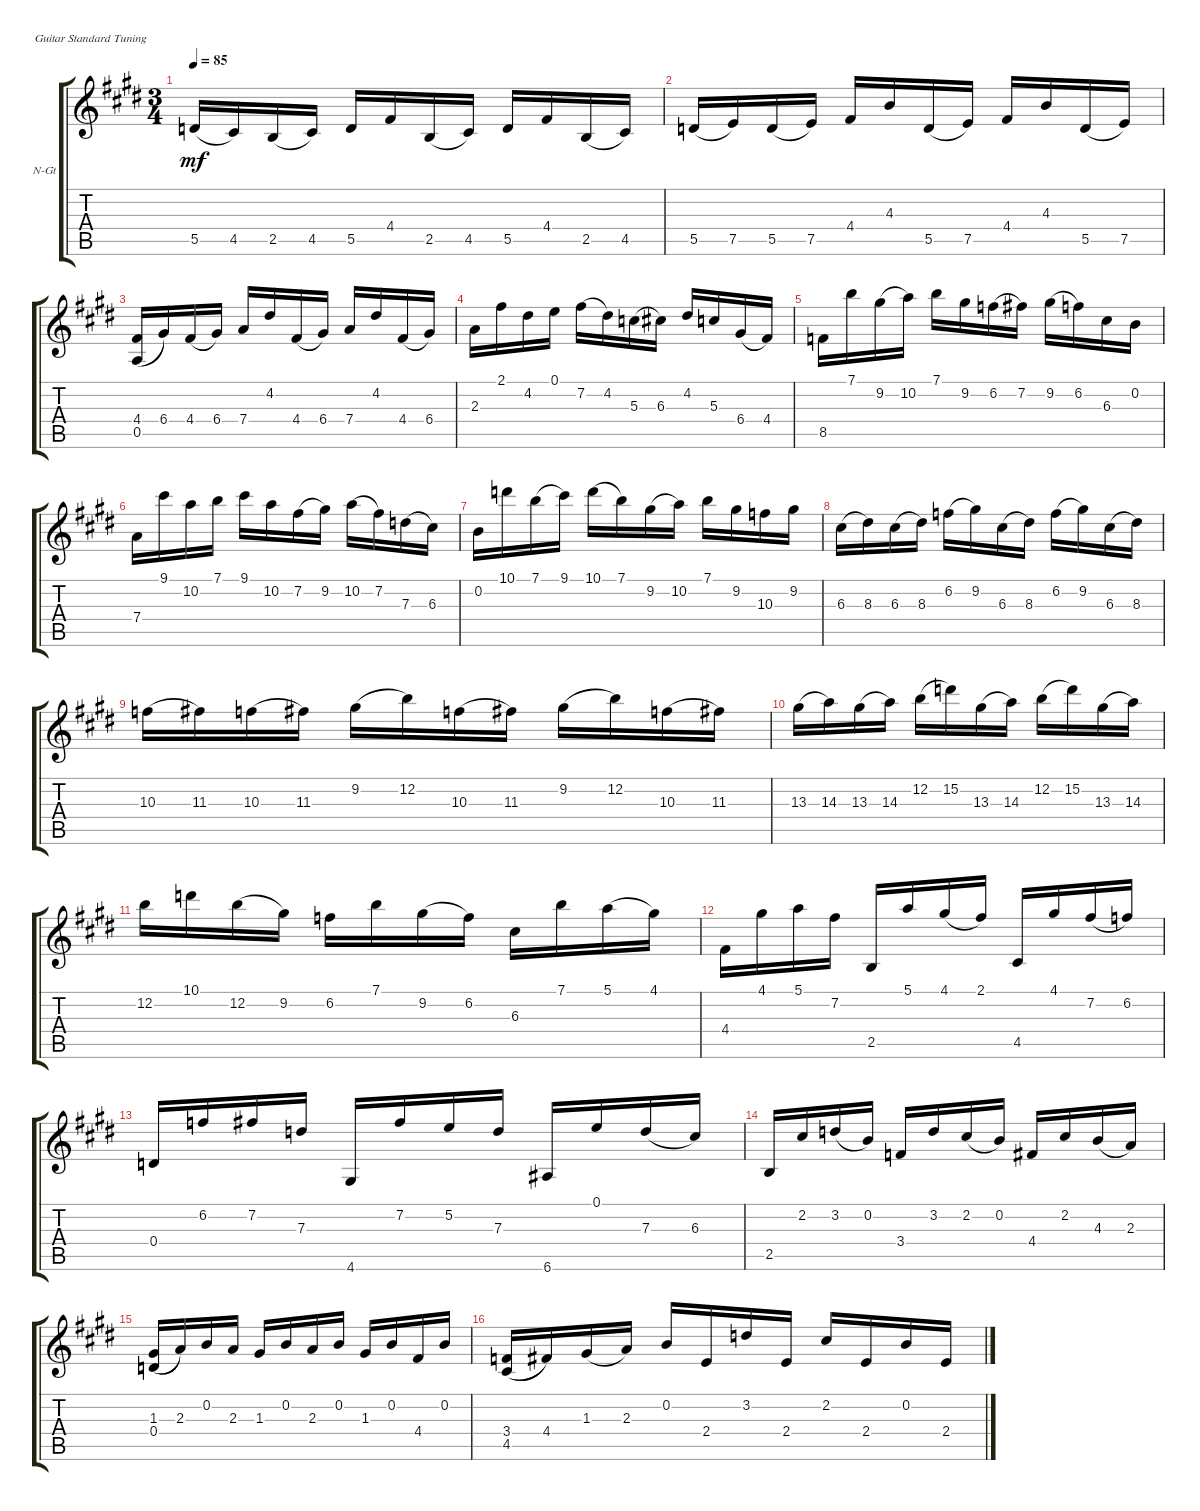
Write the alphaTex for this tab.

\defaultSystemsLayout 4
\bracketExtendMode groupsimilarinstruments
\firstSystemTrackNameOrientation horizontal
\otherSystemsTrackNameOrientation horizontal
\track ("Nylon Guitar" "N-Gt") {instrument acousticguitarnylon}
\staff {score tabs}
\tuning (E4 B3 G3 D3 A2 E2)
\ts (3 4)
\tempo 85
\clef g2
\ks e
5.5.16{dy mf legatoorigin} 4.5.16 2.5.16{legatoorigin} 4.5.16 5.5.16 4.4.16 2.5.16{legatoorigin} 4.5.16 5.5.16 4.4.16 2.5.16{legatoorigin} 4.5.16 |
5.5.16{legatoorigin} 7.5.16 5.5.16{legatoorigin} 7.5.16 4.4.16 4.3.16 5.5.16{legatoorigin} 7.5.16 4.4.16 4.3.16 5.5.16{legatoorigin} 7.5.16 |
(0.5 4.4).16{legatoorigin} 6.4.16 4.4.16{legatoorigin} 6.4.16 7.4.16 4.2.16 4.4.16{legatoorigin} 6.4.16 7.4.16 4.2.16 4.4.16{legatoorigin} 6.4.16 |
2.3.16 2.1.16 4.2.16 0.1.16 7.2.16{legatoorigin} 4.2.16 5.3.16{legatoorigin} 6.3.16 4.2.16 5.3.16 6.4.16{legatoorigin} 4.4.16 |
8.5.16 7.1.16 9.2.16{legatoorigin} 10.2.16 7.1.16 9.2.16 6.2.16{legatoorigin} 7.2.16 9.2.16{legatoorigin} 6.2.16 6.3.16 0.2.16 |
7.4.16 9.1.16 10.2.16 7.1.16 9.1.16 10.2.16 7.2.16{legatoorigin} 9.2.16 10.2.16{legatoorigin} 7.2.16 7.3.16{legatoorigin} 6.3.16 |
0.2.16 10.1.16 7.1.16{legatoorigin} 9.1.16 10.1.16{legatoorigin} 7.1.16 9.2.16{legatoorigin} 10.2.16 7.1.16 9.2.16 10.3.16 9.2.16 |
6.3.16{legatoorigin} 8.3.16 6.3.16{legatoorigin} 8.3.16 6.2.16{legatoorigin} 9.2.16 6.3.16{legatoorigin} 8.3.16 6.2.16{legatoorigin} 9.2.16 6.3.16{legatoorigin} 8.3.16 |
10.3.16{legatoorigin} 11.3.16 10.3.16{legatoorigin} 11.3.16 9.2.16{legatoorigin} 12.2.16 10.3.16{legatoorigin} 11.3.16 9.2.16{legatoorigin} 12.2.16 10.3.16{legatoorigin} 11.3.16 |
13.3.16{legatoorigin} 14.3.16 13.3.16{legatoorigin} 14.3.16 12.2.16{legatoorigin} 15.2.16 13.3.16{legatoorigin} 14.3.16 12.2.16{legatoorigin} 15.2.16 13.3.16{legatoorigin} 14.3.16 |
12.2.16 10.1.16 12.2.16{legatoorigin} 9.2.16 6.2.16 7.1.16 9.2.16{legatoorigin} 6.2.16 6.3.16 7.1.16 5.1.16{legatoorigin} 4.1.16 |
4.4.16 4.1.16 5.1.16 7.2.16 2.5.16 5.1.16 4.1.16{legatoorigin} 2.1.16 4.5.16 4.1.16 7.2.16{legatoorigin} 6.2.16 |
0.4.16 6.2.16 7.2.16 7.3.16 4.6.16 7.2.16 5.2.16 7.3.16 6.6.16 0.1.16 7.3.16{legatoorigin} 6.3.16 |
2.5.16 2.2.16 3.2.16{legatoorigin} 0.2.16 3.4.16 3.2.16 2.2.16{legatoorigin} 0.2.16 4.4.16 2.2.16 4.3.16{legatoorigin} 2.3.16 |
(1.3 0.4).16{legatoorigin} 2.3.16 0.2.16 2.3.16 1.3.16 0.2.16 2.3.16 0.2.16 1.3.16 0.2.16 4.4.16 0.2.16 |
(3.4 4.5).16{legatoorigin} 4.4.16 1.3.16{legatoorigin} 2.3.16 0.2.16 2.4.16 3.2.16 2.4.16 2.2.16 2.4.16 0.2.16 2.4.16
